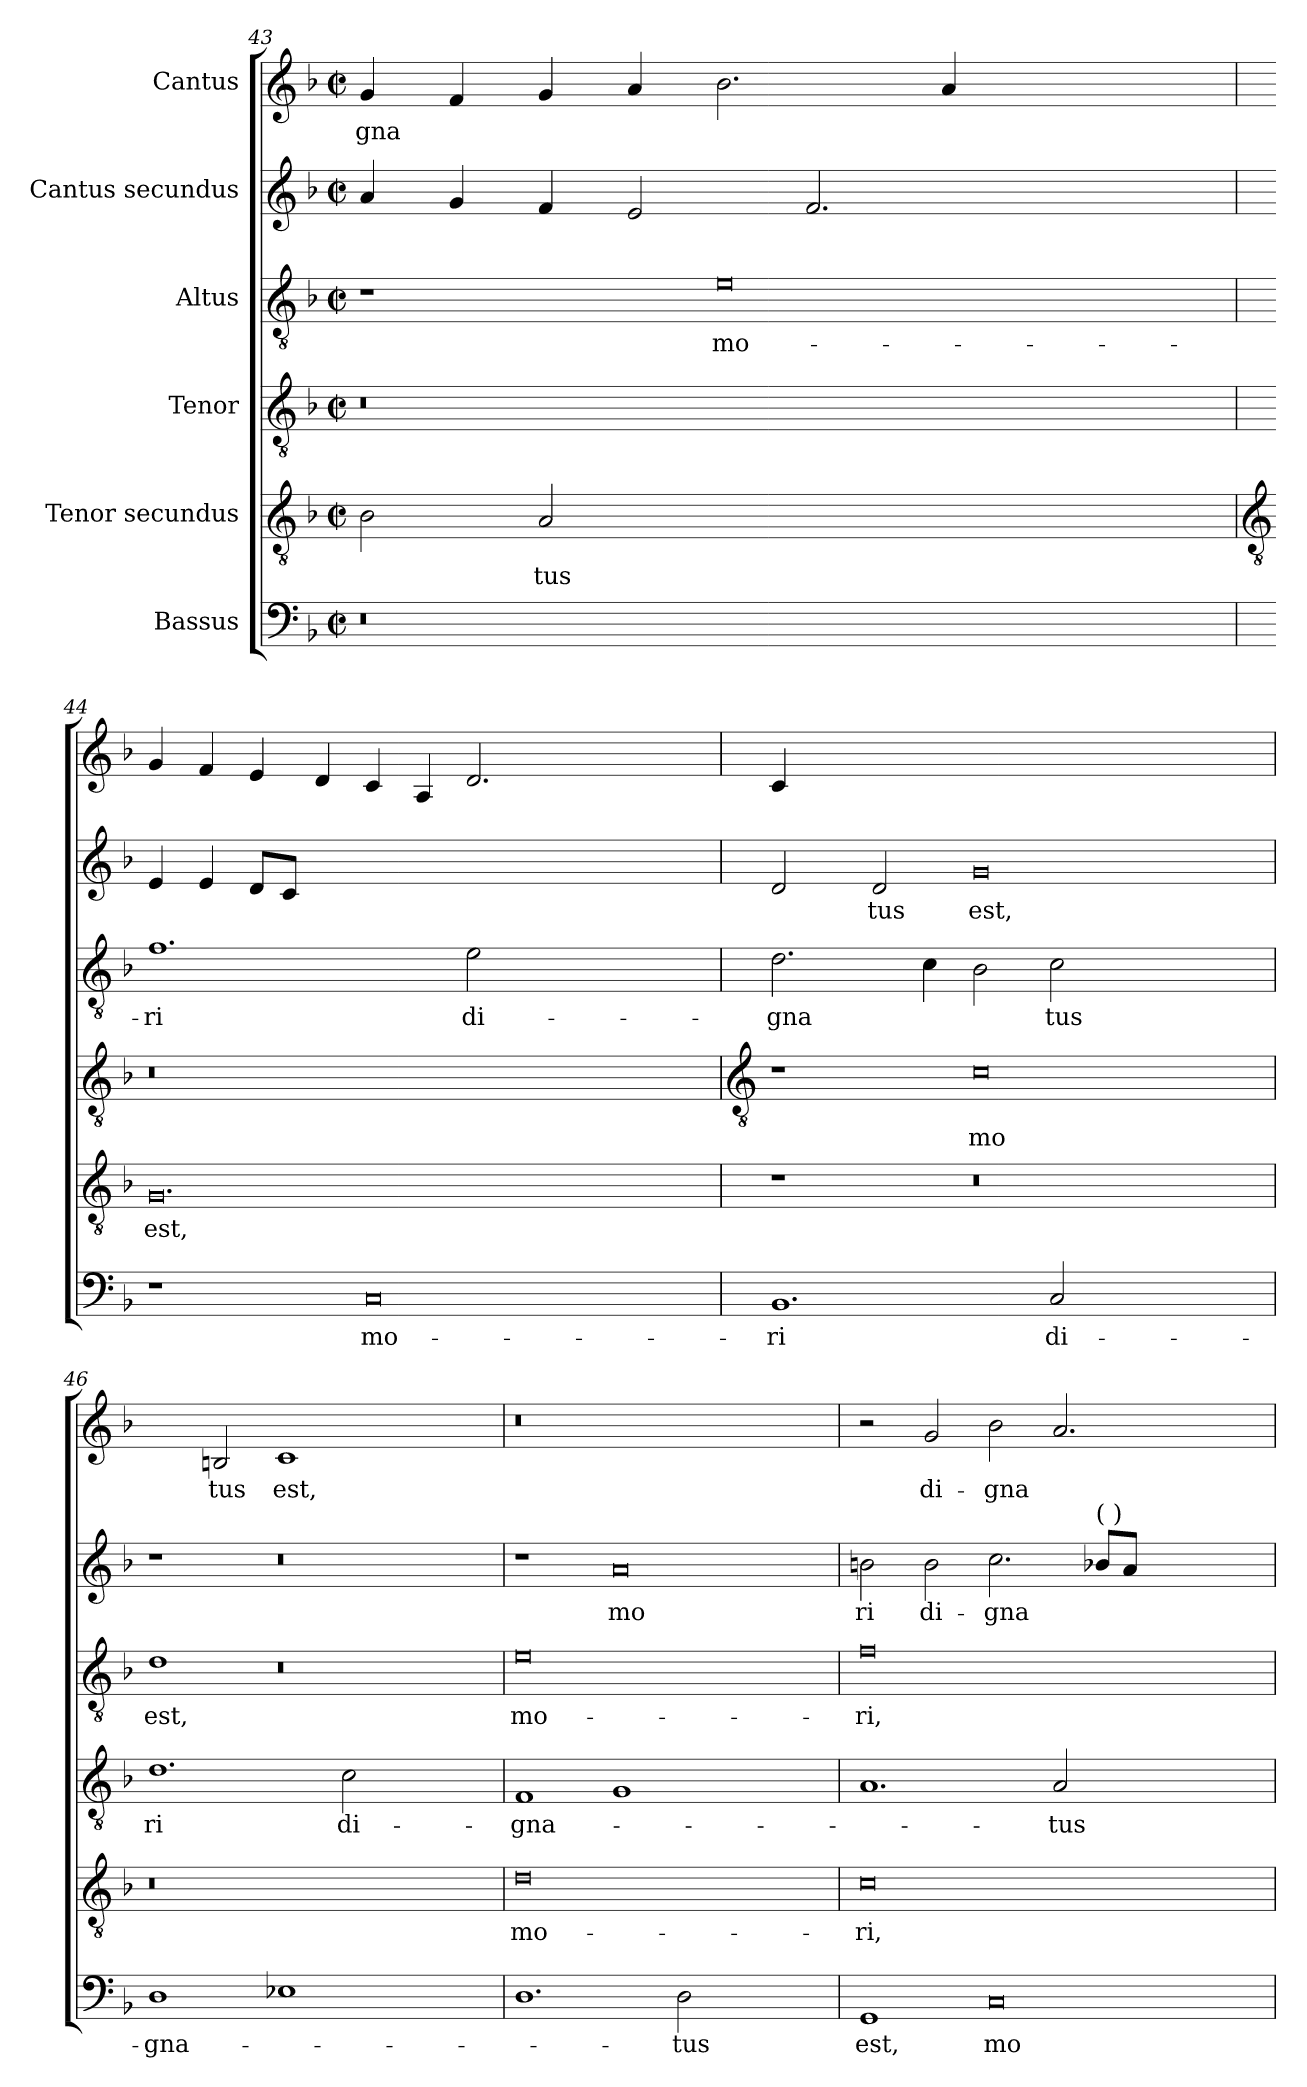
**kern	**text	**kern	**text	**kern	**text	**kern	**text	**kern	**text	**kern	**text
*part6	*part6	*part5	*part5	*part4	*part4	*part3	*part3	*part2	*part2	*part1	*part1
*staff6	*staff6	*staff5	*staff5	*staff4	*staff4	*staff3	*staff3	*staff2	*staff2	*staff1	*staff1
*I"Bassus	*	*I"Tenor secundus	*	*I"Tenor	*	*I"Altus	*	*I"Cantus secundus	*	*I"Cantus	*
!!LO:LB:g=z
*clefF4	*	*clefGv2	*	*clefGv2	*	*clefGv2	*	*clefG2	*	*clefG2	*
*k[b-]	*	*k[b-]	*	*k[b-]	*	*k[b-]	*	*k[b-]	*	*k[b-]	*
*F:	*	*F:	*	*F:	*	*F:	*	*F:	*	*F:	*
*M4/2	*	*M4/2	*	*M4/2	*	*M4/2	*	*M4/2	*	*M4/2	*
*met(c|)	*	*met(c|)	*	*met(c|)	*	*met(c|)	*	*met(c|)	*	*met(c|)	*
=43B	=43B	=43B	=43B	=43B	=43B	=43B	=43B	=43B	=43B	=43B	=43B
!	!	!	!	!	!	!	!	!	!	!	!LO:LY:b
0r	.	2B-	.	0r	.	1r	.	4a	.	4g	-gna
.	.	.	.	.	.	.	.	4g	.	4f	.
!	!	!	!LO:LY:b	!	!	!	!	!	!	!	!
.	.	2A	-tus	.	.	.	.	4f	.	4g	.
.	.	.	.	.	.	.	.	2e	.	4a	.
!	!	!	!	!	!	!	!LO:LY:b	!	!	!	!
.	.	0ryy	.	.	.	0e	mo-	.	.	2.b-	.
.	.	.	.	.	.	.	.	2.f	.	.	.
.	.	.	.	.	.	.	.	.	.	4a	.
1ryy	.	.	.	1ryy	.	.	.	1ryy	.	1ryy	.
!!LO:LB:g=z
=44A	=44A	=44A	=44A	=44A	=44A	=44A	=44A	=44A	=44A	=44A	=44A
*	*	*clefGv2	*	*	*	*	*	*	*	*	*
!	!	!	!LO:LY:b	!	!	!	!LO:LY:b	!	!	!	!
1r	.	0.G	est,	0r	.	1.f	-ri	4e	.	4g	.
.	.	.	.	.	.	.	.	4e	.	4f	.
.	.	.	.	.	.	.	.	8dL	.	4e	.
.	.	.	.	.	.	.	.	8cJ	.	.	.
.	.	.	.	.	.	.	.	0ryy	.	4d	.
!	!LO:LY:b	!	!	!	!	!	!	!	!	!	!
0C	mo-	.	.	.	.	.	.	.	.	4c	.
.	.	.	.	.	.	.	.	.	.	4A	.
!	!	!	!	!	!	!	!LO:LY:b	!	!	!	!
.	.	.	.	.	.	2e	di-	.	.	2.d	.
.	.	.	.	1ryy	.	1ryy	.	.	.	.	.
.	.	.	.	.	.	.	.	.	.	2.ryy	.
.	.	.	.	.	.	.	.	4ryy	.	.	.
!!LO:LB:g=z
=45A	=45A	=45A	=45A	=45A	=45A	=45A	=45A	=45A	=45A	=45A	=45A
*	*	*	*	*clefGv2	*	*	*	*	*	*	*
!	!LO:LY:b	!	!	!	!	!	!LO:LY:b	!	!	!	!
1.BB-	-ri	1r	.	1r	.	2.d	-gna	2d	.	4c	.
.	.	.	.	.	.	.	.	.	.	[2cyy	.
!	!	!	!	!	!	!	!	!	!LO:LY:b	!	!
.	.	.	.	.	.	.	.	2d	tus	.	.
.	.	.	.	.	.	4c	.	.	.	0ryy	.
!	!	!	!	!	!LO:LY:b	!	!	!	!LO:LY:b	!	!
.	.	0r	.	0c	mo	2B-	.	0g	est,	.	.
!	!LO:LY:b	!	!	!	!	!	!LO:LY:b	!	!	!	!
2C	di-	.	.	.	.	2c	tus	.	.	.	.
1ryy	.	.	.	.	.	1ryy	.	.	.	.	.
.	.	.	.	.	.	.	.	.	.	4ryy	.
!!LO:LB:g=z
=46	=46	=46	=46	=46	=46	=46	=46	=46	=46	=46	=46
!	!LO:LY:b	!	!	!	!LO:LY:b	!	!LO:LY:b	!	!	!	!
1D	-gna-	0r	.	1.d	ri	1d	est,	1r	.	2cyy]	.
!	!	!	!	!	!	!	!	!	!	!	!LO:LY:b
.	.	.	.	.	.	.	.	.	.	2Bn	tus
!	!	!	!	!	!	!	!	!	!	!	!LO:LY:b
1E-X	.	.	.	.	.	0r	.	0r	.	1c	est,
!	!	!	!	!	!LO:LY:b	!	!	!	!	!	!
.	.	.	.	2c	di-	.	.	.	.	.	.
1ryy	.	1ryy	.	1ryy	.	.	.	.	.	1ryy	.
=46A	=46A	=46A	=46A	=46A	=46A	=46A	=46A	=46A	=46A	=46A	=46A
!	!	!	!LO:LY:b	!	!LO:LY:b	!	!LO:LY:b	!	!	!	!
1.D	.	0d	mo-	1F	-gna-	0e	mo-	1r	.	0r	.
!	!	!	!	!	!	!	!	!	!LO:LY:b	!	!
.	.	.	.	1G	.	.	.	0a	mo	.	.
!	!LO:LY:b	!	!	!	!	!	!	!	!	!	!
2D	-tus	.	.	.	.	.	.	.	.	.	.
1ryy	.	1ryy	.	1ryy	.	1ryy	.	.	.	1ryy	.
=47A	=47A	=47A	=47A	=47A	=47A	=47A	=47A	=47A	=47A	=47A	=47A
!	!LO:LY:b	!	!LO:LY:b	!	!	!	!LO:LY:b	!	!LO:LY:b	!	!
1GG	est,	0c	-ri,	1.A	.	0f	-ri,	2bn	ri	2r	.
!	!	!	!	!	!	!	!	!	!LO:LY:b	!	!LO:LY:b
.	.	.	.	.	.	.	.	2b	di-	2g	di-
!	!LO:LY:b	!	!	!	!	!	!	!	!LO:LY:b	!	!LO:LY:b
0C	mo-	.	.	.	.	.	.	2.cc	-gna	2b-	-gna
!	!	!	!	!	!LO:LY:b	!	!	!	!	!	!
.	.	.	.	2A	-tus	.	.	.	.	2.a	.
!	!	!	!	!	!	!	!	!LO:TX:a:t=(  )	!	!	!
.	.	.	.	.	.	.	.	8b-XL	.	.	.
.	.	.	.	.	.	.	.	8aJ	.	.	.
.	.	1ryy	.	1ryy	.	1ryy	.	1ryy	.	.	.
.	.	.	.	.	.	.	.	.	.	2.ryy	.
=	=	=	=	=	=	=	=	=	=	=	=
*-	*-	*-	*-	*-	*-	*-	*-	*-	*-	*-	*-
